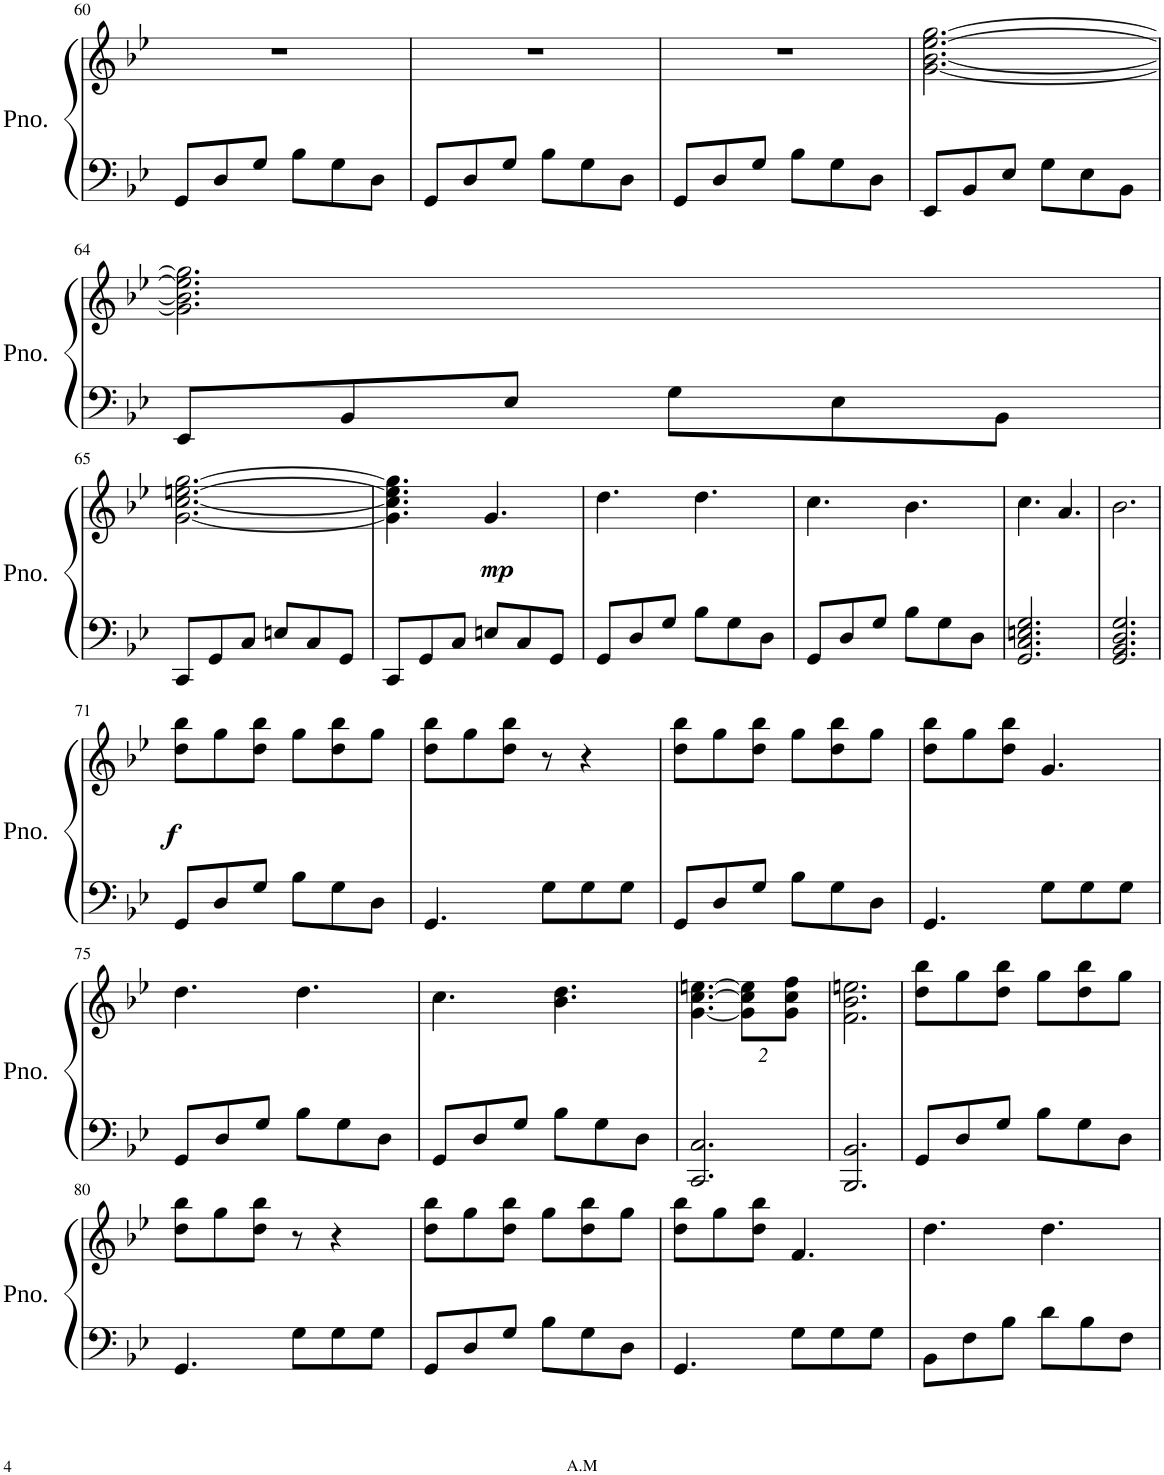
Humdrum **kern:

**kern	**kern	**dynam
*part1	*part1	*part1
*staff2	*staff1	*staff1/2
*I"Piano	*	*
*I'Pno.	*	*
!!LO:PB:g=z
*clefF4	*clefG2	*
*k[b-e-]	*k[b-e-]	*
*M6/8	*M6/8	*
=60	=60	=60
8GG/L	2.r	.
8D/	.	.
8G/J	.	.
8B-\L	.	.
8G\	.	.
8D\J	.	.
=61	=61	=61
8GG/L	2.r	.
8D/	.	.
8G/J	.	.
8B-\L	.	.
8G\	.	.
8D\J	.	.
=62	=62	=62
8GG/L	2.r	.
8D/	.	.
8G/J	.	.
8B-\L	.	.
8G\	.	.
8D\J	.	.
=63	=63	=63
8EE-/L	[2.g\ [2.b-\ [2.ee-\ [2.gg\	.
8BB-/	.	.
8E-/J	.	.
8G\L	.	.
8E-\	.	.
8BB-\J	.	.
!!LO:LB:g=z
=64	=64	=64
8EE-/L	2.g\] 2.b-\] 2.ee-\] 2.gg\]	.
8BB-/	.	.
8E-/J	.	.
8G\L	.	.
8E-\	.	.
8BB-\J	.	.
!!LO:LB:g=z
=65	=65	=65
8CC/L	[2.g\ [2.cc\ [2.een\ [2.gg\	.
8GG/	.	.
8C/J	.	.
8En/L	.	.
8C/	.	.
8GG/J	.	.
=66	=66	=66
8CC/L	4.g\] 4.cc\] 4.ee\] 4.gg\]	.
8GG/	.	.
8C/J	.	.
!	!	!LO:DY:b
8En/L	4.g/	mp
8C/	.	.
8GG/J	.	.
=67	=67	=67
8GG/L	4.dd\	.
8D/	.	.
8G/J	.	.
8B-\L	4.dd\	.
8G\	.	.
8D\J	.	.
=68	=68	=68
8GG/L	4.cc\	.
8D/	.	.
8G/J	.	.
8B-\L	4.b-\	.
8G\	.	.
8D\J	.	.
=69	=69	=69
2.GG/ 2.C/ 2.En/ 2.G/	4.cc\	.
.	4.a/	.
=70	=70	=70
2.GG/ 2.BB-/ 2.D/ 2.G/	2.b-\	.
!!LO:LB:g=z
=71	=71	=71
!	!	!LO:DY:b
8GG/L	8dd\ 8bb-\L	f
8D/	8gg\	.
8G/J	8dd\ 8bb-\J	.
8B-\L	8gg\L	.
8G\	8dd\ 8bb-\	.
8D\J	8gg\J	.
=72	=72	=72
4.GG/	8dd\ 8bb-\L	.
.	8gg\	.
.	8dd\ 8bb-\J	.
8G\L	8r	.
8G\	4r	.
8G\J	.	.
=73	=73	=73
8GG/L	8dd\ 8bb-\L	.
8D/	8gg\	.
8G/J	8dd\ 8bb-\J	.
8B-\L	8gg\L	.
8G\	8dd\ 8bb-\	.
8D\J	8gg\J	.
=74	=74	=74
4.GG/	8dd\ 8bb-\L	.
.	8gg\	.
.	8dd\ 8bb-\J	.
8G\L	4.g/	.
8G\	.	.
8G\J	.	.
!!LO:LB:g=z
=75	=75	=75
8GG/L	4.dd\	.
8D/	.	.
8G/J	.	.
8B-\L	4.dd\	.
8G\	.	.
8D\J	.	.
=76	=76	=76
8GG/L	4.cc\	.
8D/	.	.
8G/J	.	.
8B-\L	4.b-\ 4.dd\	.
8G\	.	.
8D\J	.	.
=77	=77	=77
2.CC/ 2.C/	[4.g\ [4.cc\ [4.een\	.
*	*Xbrackettup	*
.	16%3g\] 16%3cc\] 16%3ee\]L	.
.	16%3g\ 16%3cc\ 16%3ff\J	.
=78	=78	=78
2.BBB-/ 2.BB-/	2.f\ 2.b-\ 2.een\	.
=79	=79	=79
8GG/L	8dd\ 8bb-\L	.
8D/	8gg\	.
8G/J	8dd\ 8bb-\J	.
8B-\L	8gg\L	.
8G\	8dd\ 8bb-\	.
8D\J	8gg\J	.
!!LO:LB:g=z
=80	=80	=80
4.GG/	8dd\ 8bb-\L	.
.	8gg\	.
.	8dd\ 8bb-\J	.
8G\L	8r	.
8G\	4r	.
8G\J	.	.
=81	=81	=81
8GG/L	8dd\ 8bb-\L	.
8D/	8gg\	.
8G/J	8dd\ 8bb-\J	.
8B-\L	8gg\L	.
8G\	8dd\ 8bb-\	.
8D\J	8gg\J	.
=82	=82	=82
4.GG/	8dd\ 8bb-\L	.
.	8gg\	.
.	8dd\ 8bb-\J	.
8G\L	4.f/	.
8G\	.	.
8G\J	.	.
=83	=83	=83
8BB-\L	4.dd\	.
8F\	.	.
8B-\J	.	.
8d\L	4.dd\	.
8B-\	.	.
8F\J	.	.
=	=	=
*-	*-	*-
